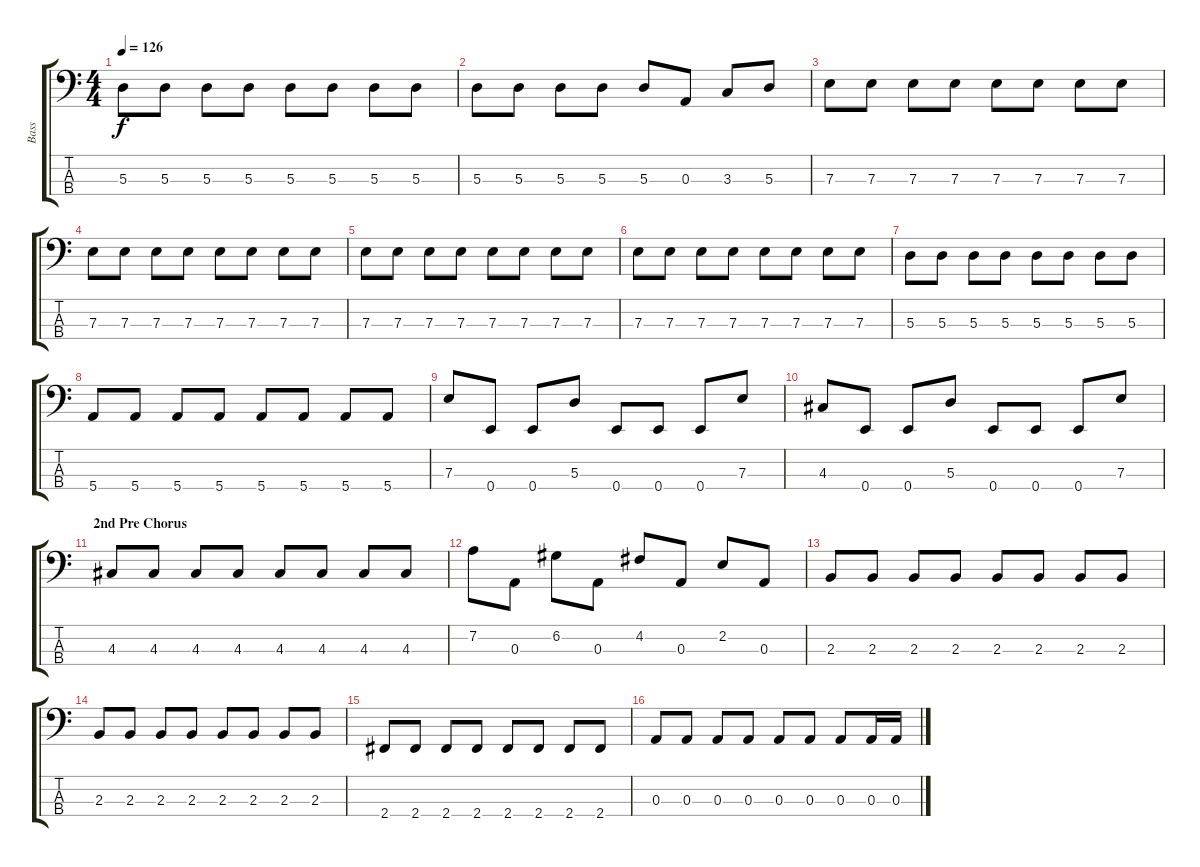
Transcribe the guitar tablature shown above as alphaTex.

\track ("Bass" "Bass") {instrument electricbassfinger}
\staff {score tabs}
\tuning (G2 D2 A1 E1) {hide}
\ts (4 4)
\tempo 126
\clef f4
\ks c
5.3.8{dy f} 5.3.8 5.3.8 5.3.8 5.3.8 5.3.8 5.3.8 5.3.8 |
5.3.8 5.3.8 5.3.8 5.3.8 5.3.8 0.3.8 3.3.8 5.3.8 |
7.3.8 7.3.8 7.3.8 7.3.8 7.3.8 7.3.8 7.3.8 7.3.8 |
7.3.8 7.3.8 7.3.8 7.3.8 7.3.8 7.3.8 7.3.8 7.3.8 |
7.3.8 7.3.8 7.3.8 7.3.8 7.3.8 7.3.8 7.3.8 7.3.8 |
7.3.8 7.3.8 7.3.8 7.3.8 7.3.8 7.3.8 7.3.8 7.3.8 |
5.3.8 5.3.8 5.3.8 5.3.8 5.3.8 5.3.8 5.3.8 5.3.8 |
5.4.8 5.4.8 5.4.8 5.4.8 5.4.8 5.4.8 5.4.8 5.4.8 |
7.3.8 0.4.8 0.4.8 5.3.8 0.4.8 0.4.8 0.4.8 7.3.8 |
4.3.8 0.4.8 0.4.8 5.3.8 0.4.8 0.4.8 0.4.8 7.3.8 |
\section ("" "2nd Pre Chorus")
4.3.8 4.3.8 4.3.8 4.3.8 4.3.8 4.3.8 4.3.8 4.3.8 |
7.2.8 0.3.8 6.2.8 0.3.8 4.2.8 0.3.8 2.2.8 0.3.8 |
2.3.8 2.3.8 2.3.8 2.3.8 2.3.8 2.3.8 2.3.8 2.3.8 |
2.3.8 2.3.8 2.3.8 2.3.8 2.3.8 2.3.8 2.3.8 2.3.8 |
2.4.8 2.4.8 2.4.8 2.4.8 2.4.8 2.4.8 2.4.8 2.4.8 |
0.3.8 0.3.8 0.3.8 0.3.8 0.3.8 0.3.8 0.3.8 0.3.16 0.3.16
